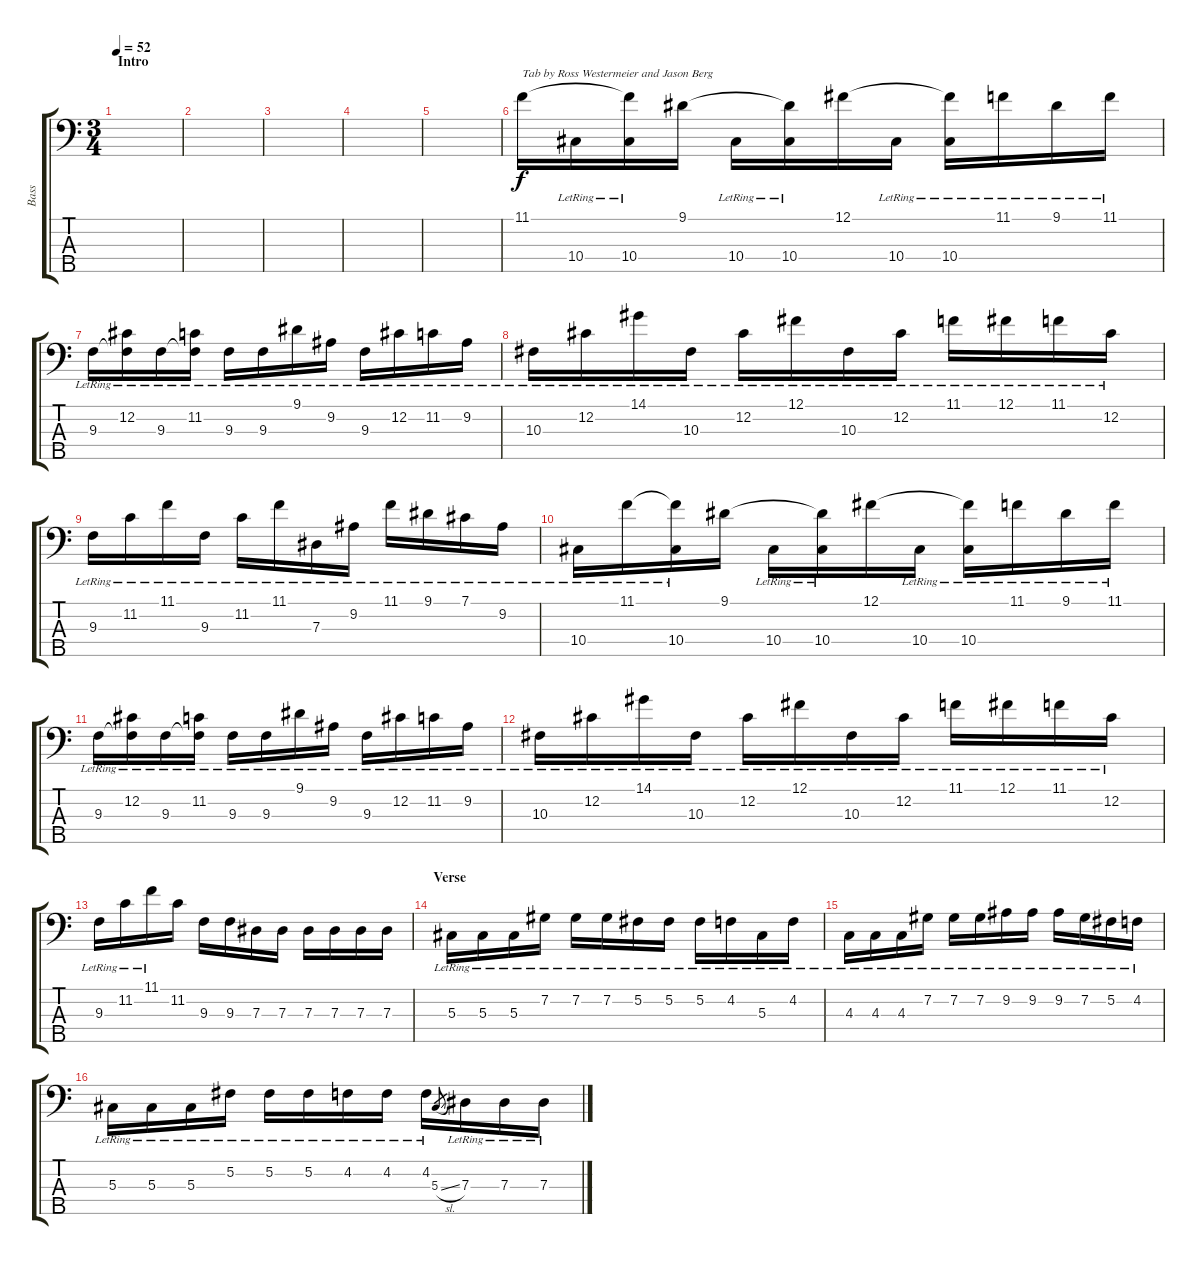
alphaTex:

\track ("Bass" "Bass") {instrument electricbassfinger}
\staff {score tabs}
\tuning (Gb2 Db2 Ab1 Eb1 B0) {hide}
\ts (3 4)
\section ("" "Intro")
\tempo 52
\clef f4
\ks c
|
|
|
|
|
11.1.16{txt "Tab by Ross Westermeier and Jason Berg"} 10.4{lr}.16 (11.1{t} 10.4{lr}).16 9.1.16 10.4{lr}.16 (9.1{t} 10.4{lr}).16 12.1.16 10.4{lr}.16 (12.1{t} 10.4{lr}).16 11.1{lr}.16 9.1{lr}.16 11.1{lr}.16 |
9.3{lr}.16 (12.2{lr} 9.3{lr t}).16 9.3{lr}.16 (11.2{lr} 9.3{lr t}).16 9.3{lr}.16 9.3{lr}.16 9.1{lr}.16 9.2{lr}.16 9.3{lr}.16 12.2{lr}.16 11.2{lr}.16 9.2{lr}.16 |
10.3{lr}.16 12.2{lr}.16 14.1{lr}.16 10.3{lr}.16 12.2{lr}.16 12.1{lr}.16 10.3{lr}.16 12.2{lr}.16 11.1{lr}.16 12.1{lr}.16 11.1{lr}.16 12.2{lr}.16 |
9.3{lr}.16 11.2{lr}.16 11.1{lr}.16 9.3{lr}.16 11.2{lr}.16 11.1{lr}.16 7.3{lr}.16 9.2{lr}.16 11.1{lr}.16 9.1{lr}.16 7.1{lr}.16 9.2{lr}.16 |
10.4{lr}.16 11.1{lr}.16 (11.1{t} 10.4{lr}).16 9.1.16 10.4{lr}.16 (9.1{t} 10.4{lr}).16 12.1.16 10.4{lr}.16 (12.1{t} 10.4{lr}).16 11.1{lr}.16 9.1{lr}.16 11.1{lr}.16 |
9.3{lr}.16 (12.2{lr} 9.3{lr t}).16 9.3{lr}.16 (11.2{lr} 9.3{lr t}).16 9.3{lr}.16 9.3{lr}.16 9.1{lr}.16 9.2{lr}.16 9.3{lr}.16 12.2{lr}.16 11.2{lr}.16 9.2{lr}.16 |
10.3{lr}.16 12.2{lr}.16 14.1{lr}.16 10.3{lr}.16 12.2{lr}.16 12.1{lr}.16 10.3{lr}.16 12.2{lr}.16 11.1{lr}.16 12.1{lr}.16 11.1{lr}.16 12.2{lr}.16 |
9.3{lr}.16 11.2{lr}.16 11.1{lr}.16 11.2.16 9.3.16 9.3.16 7.3.16 7.3.16 7.3.16 7.3.16 7.3.16 7.3.16 |
\section ("" "Verse")
5.3{lr}.16 5.3{lr}.16 5.3{lr}.16 7.2{lr}.16 7.2{lr}.16 7.2{lr}.16 5.2{lr}.16 5.2{lr}.16 5.2{lr}.16 4.2{lr}.16 5.3{lr}.16 4.2{lr}.16 |
4.3{lr}.16 4.3{lr}.16 4.3{lr}.16 7.2{lr}.16 7.2{lr}.16 7.2{lr}.16 9.2{lr}.16 9.2{lr}.16 9.2{lr}.16 7.2{lr}.16 5.2{lr}.16 4.2{lr}.16 |
5.3{lr}.16 5.3{lr}.16 5.3{lr}.16 5.2{lr}.16 5.2{lr}.16 5.2{lr}.16 4.2{lr}.16 4.2{lr}.16 4.2{lr}.16 5.3{sl}.8{gr} 7.3{lr}.16 7.3{lr}.16 7.3{lr}.16
